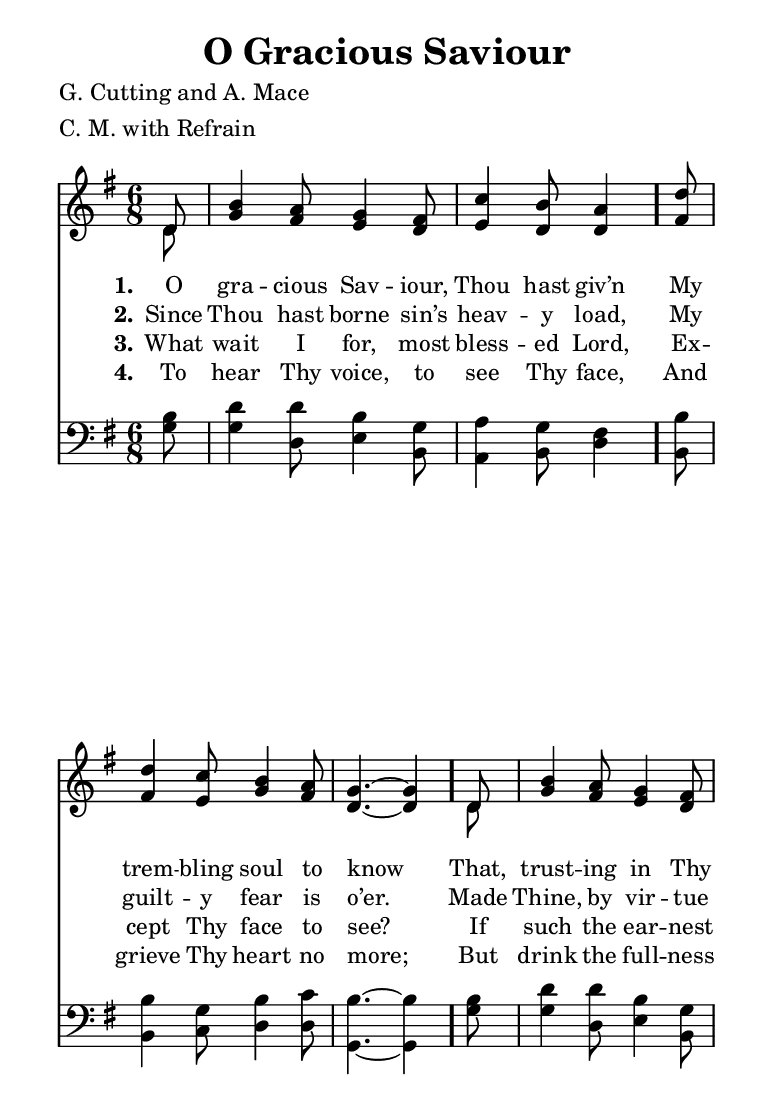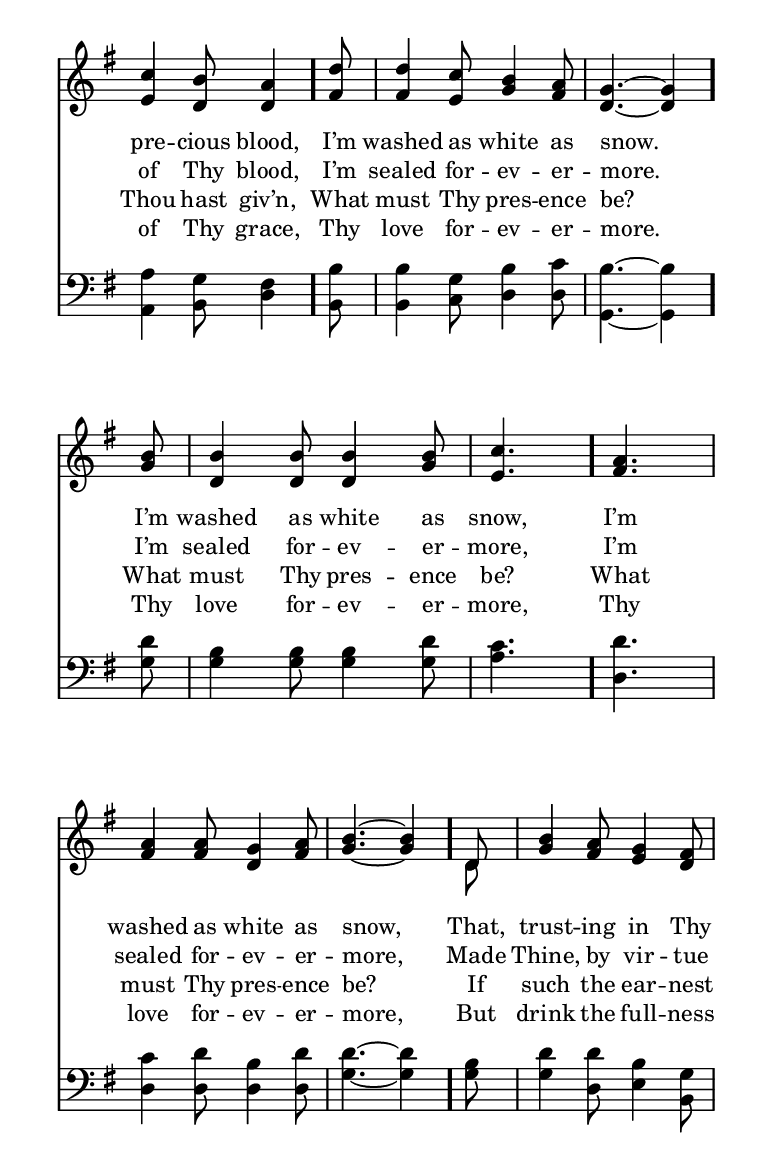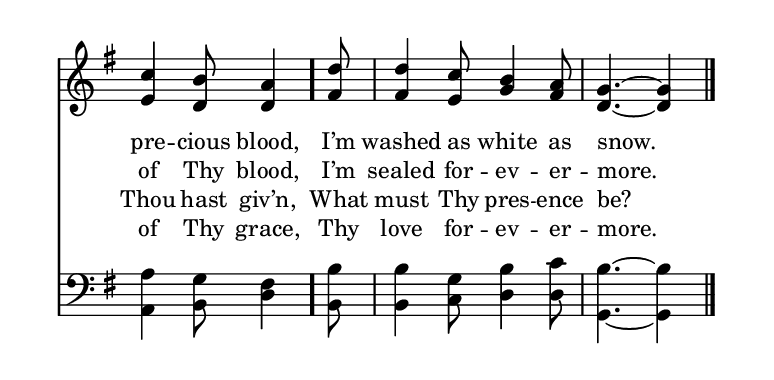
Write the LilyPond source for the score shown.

\include "common/global.ily"
\paper {
  \include "common/paper.ily"
}

\header{
  hymnnumber = "247"
  title = "O Gracious Saviour" % not found at hymnary.org
  tunename = ""
  meter = "C. M. with Refrain" % or 8. 6. 8. 6. 6. 6. 8. 6.
  poet = "G. Cutting and A. Mace"
  composer = "" % not found at hymnary.org
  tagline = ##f
}

global = {
  \include "common/overrides.ily"
  \override Staff.TimeSignature.style = #'numbered
  \time 6/8
  \override Score.MetronomeMark.transparent = ##t % hide all fermata changes too
  \tempo 4=70
  \key g \major
  \partial 8
  \autoBeamOff
}

patternA = { c8 | c4 c8 c4 c8 | c4 c8 c4 }
patternB = { c8 | c4 c8 c4 c8 | c4. ~ c4 }
patternC = { c8 | c4 c8 c4 c8 | c4. }
patternD = { c4. | c4 c8 c4 c8 | c4. ~ c4 }

notesSoprano = {
\global
\relative c' {

  \changePitch \patternA { d | b' a g fis | c' b a }
  \changePitch \patternB { d | d c b a | g g } \eogbreak
  \changePitch \patternA { d | b' a g fis | c' b a }
  \changePitch \patternB { d | d c b a | g g } \eogbreak

  \changePitch \patternC { b | b b b b | c }
  \changePitch \patternD { a | a a g a | b b } \eogbreak
  \changePitch \patternA { d, | b' a g fis | c' b a }
  \changePitch \patternB { d | d c b a | g g } \eogbreak

  \bar "|."

}
}

notesAlto = {
\global
\relative e' {

  \changePitch \patternA { d | g fis e d | e d d }
  \changePitch \patternB { fis | fis e g fis | d d }
  \changePitch \patternA { d | g fis e d | e d d }
  \changePitch \patternB { fis | fis e g fis | d d }

  \changePitch \patternC { g | d d d g | e }
  \changePitch \patternD { fis | fis fis d fis | g g }
  \changePitch \patternA { d | g fis e d | e d d }
  \changePitch \patternB { fis | fis e g fis | d d }

}
}

notesTenor = {
\global
\relative a {

  \changePitch \patternA { b | d d b g | a g fis }
  \changePitch \patternB { b | b g b c | b b }
  \changePitch \patternA { b | d d b g | a g fis }
  \changePitch \patternB { b | b g b c | b b }

  \changePitch \patternC { d | b b b d | c }
  \changePitch \patternD { d | c d b d | d d }
  \changePitch \patternA { b | d d b g | a g fis }
  \changePitch \patternB { b | b g b c | b b }

}
}

notesBass = {
\global
\relative f {

  \changePitch \patternA { g | g d e b | a b d }
  \changePitch \patternB { b | b c d d | g, g }
  \changePitch \patternA { g' | g d e b | a b d }
  \changePitch \patternB { b | b c d d | g, g }

  \changePitch \patternC { g' | g g g g | a }
  \changePitch \patternD { d, | d d d d | g g }
  \changePitch \patternA { g | g d e b | a b d }
  \changePitch \patternB { b | b c d d | g, g }

}
}

wordsA = \lyricmode {
\set stanza = "1."

O gra -- cious Sav -- iour, Thou hast giv’n \bar "."
My trem -- bling soul to know \bar "."
That, trust -- ing in Thy pre -- cious blood, \bar "."
I’m washed as white as snow. \bar "."
I’m washed as white as snow, \bar "."
I’m washed as white as snow, \bar "."
That, trust -- ing in Thy pre -- cious blood, \bar "."
I’m washed as white as snow. \bar "."

}

wordsB = \lyricmode {
\set stanza = "2."

Since Thou hast borne sin’s heav -- y load,
My guilt -- y fear is o’er.
Made Thine, by vir -- tue of Thy blood,
I’m sealed for -- ev -- er -- more.
I’m sealed for -- ev -- er -- more,
I’m sealed for -- ev -- er -- more,
Made Thine, by vir -- tue of Thy blood,
I’m sealed for -- ev -- er -- more.

}

wordsC = \lyricmode {
\set stanza = "3."

What wait I for, most bless -- ed Lord,
Ex -- cept Thy face to see?
If such the ear -- nest Thou hast giv’n,
What must Thy pres -- ence be?
What must Thy pres -- ence be?
What must Thy pres -- ence be?
If such the ear -- nest Thou hast giv’n,
What must Thy pres -- ence be?

}

wordsD = \lyricmode {
\set stanza = "4."

To hear Thy voice, to see Thy face,
And grieve Thy heart no more;
But drink the full -- ness of Thy grace,
Thy love for -- ev -- er -- more.
Thy love for -- ev -- er -- more,
Thy love for -- ev -- er -- more,
But drink the full -- ness of Thy grace,
Thy love for -- ev -- er -- more.

}

\score {
  \context ChoirStaff <<
    \context Staff = upper <<
      \set Staff.autoBeaming = ##f
      \set ChoirStaff.systemStartDelimiter = #'SystemStartBar
      \set ChoirStaff.printPartCombineTexts = ##f
      \partcombine #'(2 . 11) \notesSoprano \notesAlto
      \context NullVoice = sopranos { \voiceOne << \notesSoprano >> }
      \context Lyrics = one   \lyricsto sopranos \wordsA
      \context Lyrics = two   \lyricsto sopranos \wordsB
      \context Lyrics = three \lyricsto sopranos \wordsC
      \context Lyrics = four  \lyricsto sopranos \wordsD
    >>
    \context Staff = men <<
      \set Staff.autoBeaming = ##f
      \clef bass
      \set ChoirStaff.printPartCombineTexts = ##f
      \partcombine #'(2 . 11) \notesTenor \notesBass
    >>
  >>
  \layout {
    \include "common/layout.ily"
  }
  #(cond ((ly:get-option 'eog-midi-permitted) #{ \midi{
    \include "common/midi.ily"
  } #}))
}

\version "2.19.49"  % necessary for upgrading to future LilyPond versions.

% vi:set et ts=2 sw=2 ai nocindent syntax=lilypond:
